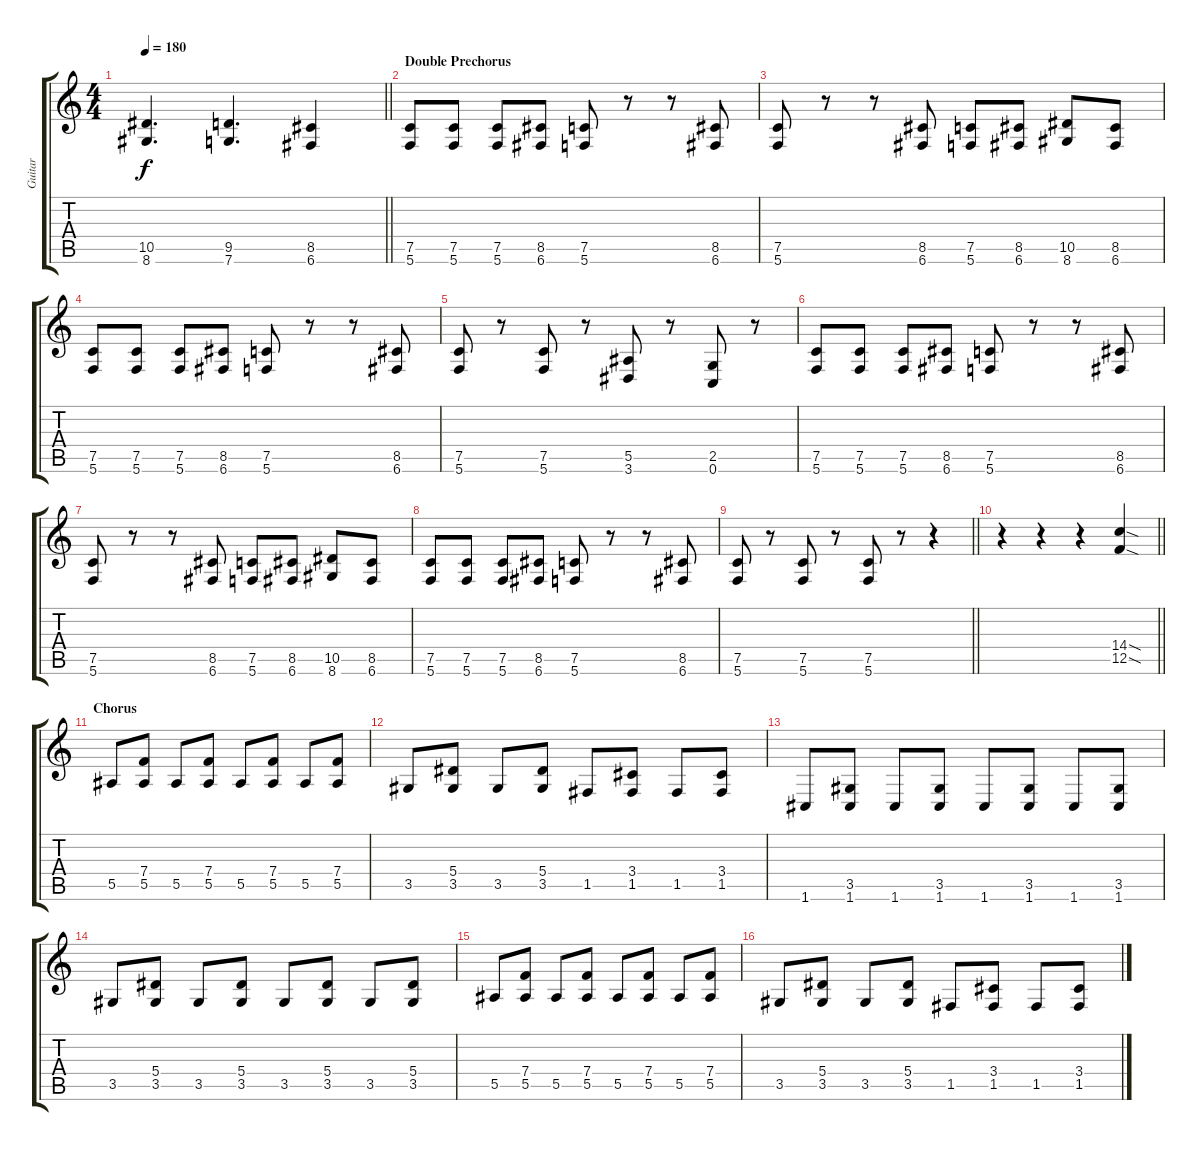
\track ("Guitar" "Guitar") {instrument distortionguitar}
\staff {score tabs}
\tuning (C4 G3 Eb3 Bb2 F2 C2) {hide}
\ts (4 4)
\tempo 180
\clef g2
\barLineRight lightlight
\ks c
(10.5 8.6).4{d dy f} (9.5 7.6).4{d} (8.5 6.6).4 |
\section ("" "Double Prechorus")
(7.5 5.6).8 (7.5 5.6).8 (7.5 5.6).8 (8.5 6.6).8 (7.5 5.6).8 r.8 r.8 (8.5 6.6).8 |
(7.5 5.6).8 r.8 r.8 (8.5 6.6).8 (7.5 5.6).8 (8.5 6.6).8 (10.5 8.6).8 (8.5 6.6).8 |
(7.5 5.6).8 (7.5 5.6).8 (7.5 5.6).8 (8.5 6.6).8 (7.5 5.6).8 r.8 r.8 (8.5 6.6).8 |
(7.5 5.6).8 r.8 (7.5 5.6).8 r.8 (5.5 3.6).8 r.8 (2.5 0.6).8 r.8 |
(7.5 5.6).8 (7.5 5.6).8 (7.5 5.6).8 (8.5 6.6).8 (7.5 5.6).8 r.8 r.8 (8.5 6.6).8 |
(7.5 5.6).8 r.8 r.8 (8.5 6.6).8 (7.5 5.6).8 (8.5 6.6).8 (10.5 8.6).8 (8.5 6.6).8 |
(7.5 5.6).8 (7.5 5.6).8 (7.5 5.6).8 (8.5 6.6).8 (7.5 5.6).8 r.8 r.8 (8.5 6.6).8 |
\barLineRight lightlight
(7.5 5.6).8 r.8 (7.5 5.6).8 r.8 (7.5 5.6).8 r.8 r.4 |
\barLineRight lightlight
r.4 r.4 r.4 (14.4{sod} 12.5{sod}).4 |
\section ("" "Chorus")
5.5.8 (7.4 5.5).8 5.5.8 (7.4 5.5).8 5.5.8 (7.4 5.5).8 5.5.8 (7.4 5.5).8 |
3.5.8 (5.4 3.5).8 3.5.8 (5.4 3.5).8 1.5.8 (3.4 1.5).8 1.5.8 (3.4 1.5).8 |
1.6.8 (3.5 1.6).8 1.6.8 (3.5 1.6).8 1.6.8 (3.5 1.6).8 1.6.8 (3.5 1.6).8 |
3.5.8 (5.4 3.5).8 3.5.8 (5.4 3.5).8 3.5.8 (5.4 3.5).8 3.5.8 (5.4 3.5).8 |
5.5.8 (7.4 5.5).8 5.5.8 (7.4 5.5).8 5.5.8 (7.4 5.5).8 5.5.8 (7.4 5.5).8 |
3.5.8 (5.4 3.5).8 3.5.8 (5.4 3.5).8 1.5.8 (3.4 1.5).8 1.5.8 (3.4 1.5).8
